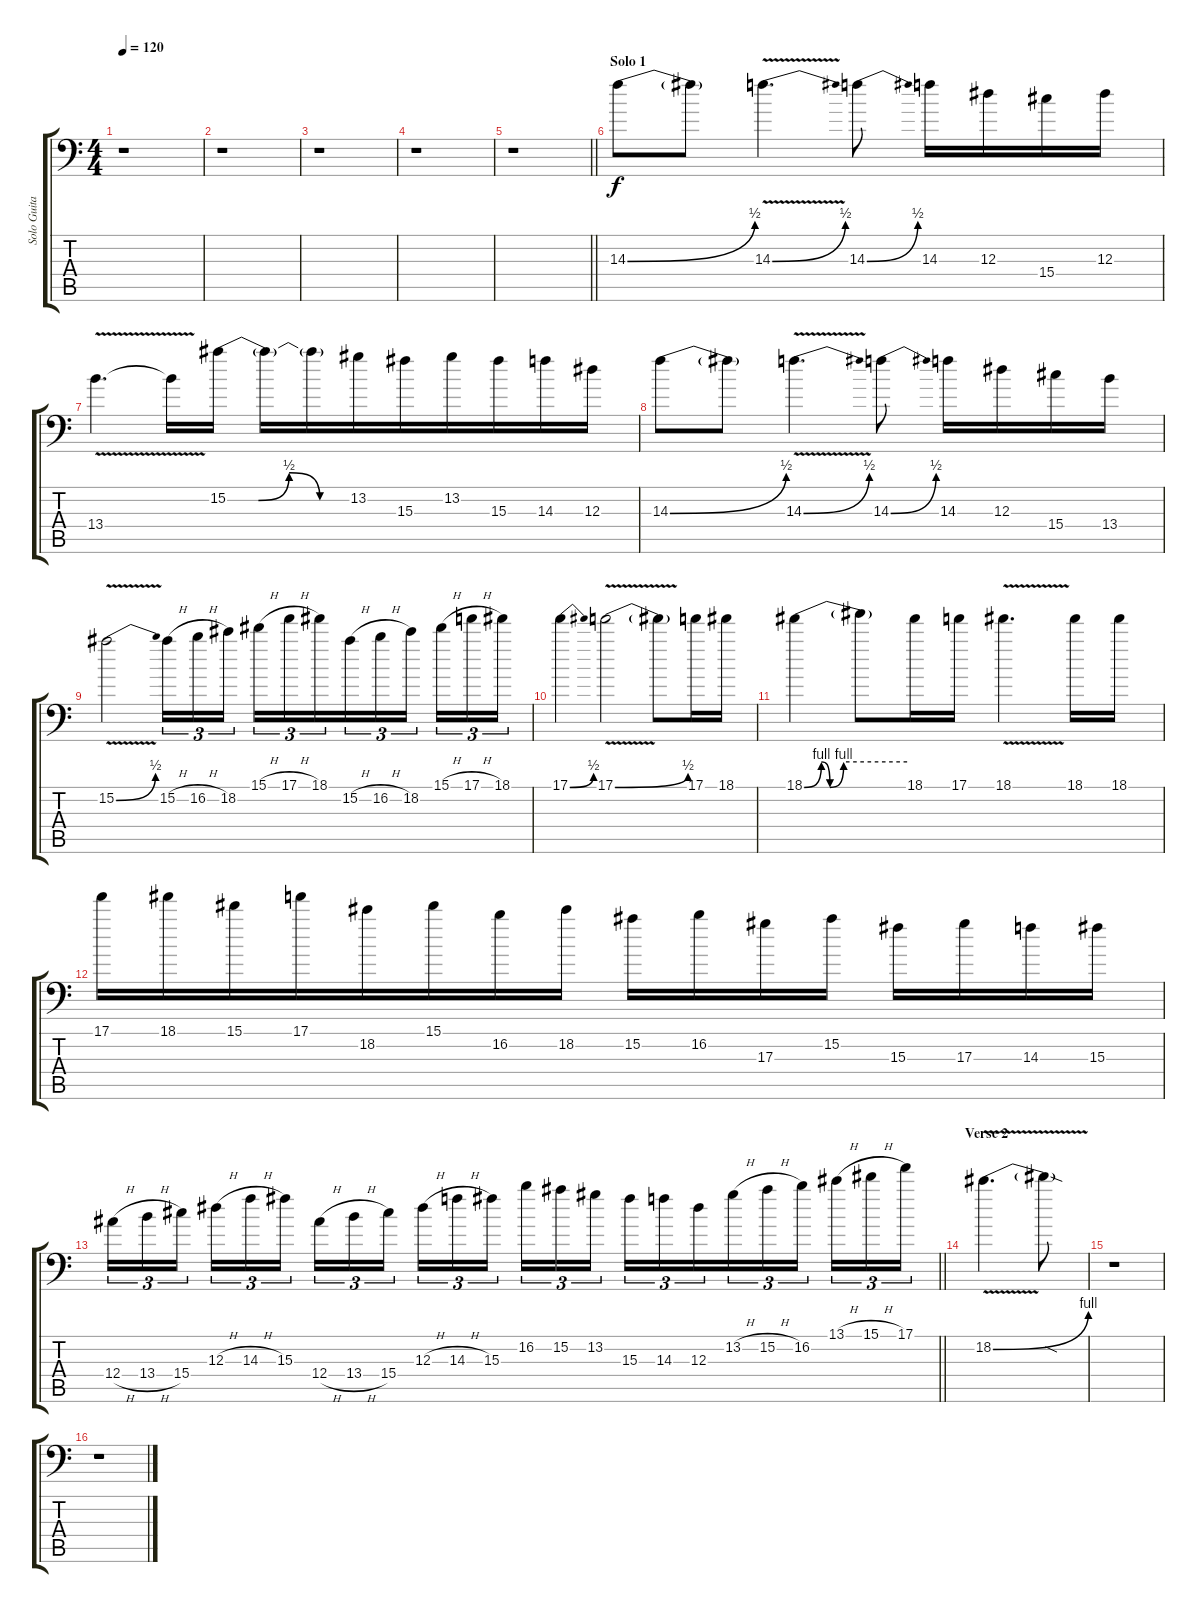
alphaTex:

\track ("Solo Guitar " "Solo Guita") {instrument distortionguitar}
\staff {score tabs}
\tuning (C4 G3 Eb3 Bb2 F2 Bb1) {hide}
\ts (4 4)
\tempo 120
\clef f4
\ks c
r.1{dy f} |
r.1 |
r.1 |
r.1 |
\barLineRight lightlight
r.1 |
\section ("" "Solo 1")
14.3{be (bend 0 0 60 2)}.8 14.3{t}.8{beam merge} 14.3{be (bend 0 0 60 2) v}.4{d} 14.3{be (bend 0 0 60 2)}.8 14.3.16 12.3.16{beam merge} 15.4.16{beam merge} 12.3.16 |
13.4{v}.4{d beam merge} 13.4{t}.16{beam merge} 15.2{be (custom 0 0 15 0 30 2 45 0 60 0)}.16 15.2{t}.16 15.2{t}.16{beam merge} 13.2.16 15.3.16{beam merge} 13.2.16 15.3.16 14.3.16 12.3.16 |
14.3{be (bend 0 0 60 2)}.8 14.3{t}.8{beam merge} 14.3{be (bend 0 0 60 2) v}.4{d} 14.3{be (bend 0 0 60 2)}.8 14.3.16 12.3.16{beam merge} 15.4.16{beam merge} 13.4.16 |
15.2{be (bend 0 0 60 2) v}.2{beam merge} 15.2{h}.16{tu (3 2) beam merge} 16.2{h}.16{tu (3 2) beam merge} 18.2.16{tu (3 2) beam splitsecondary} 15.1{h}.16{tu (3 2)} 17.1{h}.16{tu (3 2)} 18.1.16{tu (3 2) beam merge} 15.2{h}.16{tu (3 2) beam merge} 16.2{h}.16{tu (3 2)} 18.2.16{tu (3 2) beam splitsecondary} 15.1{h}.16{tu (3 2)} 17.1{h}.16{tu (3 2)} 18.1.16{tu (3 2)} |
17.1{be (bend 0 0 60 2)}.4 17.1{be (bend 0 0 60 2) v}.2{beam merge} 17.1{t}.8 17.1.16 18.1.16 |
18.1{be (custom 0 0 10 4 15 0 23 4 60 4)}.4{beam merge} 18.1{t}.8{beam merge} 18.1.16 17.1.16{beam merge} 18.1{v}.4{d} 18.1.16{beam merge} 18.1.16 |
17.1.16{beam merge} 18.1.16 15.1.16{beam merge} 17.1.16{beam merge} 18.2.16{beam merge} 15.1.16 16.2.16 18.2.16 15.2.16{beam merge} 16.2.16 17.3.16 15.2.16 15.3.16 17.3.16 14.3.16{beam merge} 15.3.16 |
\barLineRight lightlight
12.4{h}.16{tu (3 2)} 13.4{h}.16{tu (3 2)} 15.4.16{tu (3 2) beam splitsecondary} 12.3{h}.16{tu (3 2)} 14.3{h}.16{tu (3 2)} 15.3.16{tu (3 2)} 12.4{h}.16{tu (3 2) beam merge} 13.4{h}.16{tu (3 2)} 15.4.16{tu (3 2) beam splitsecondary} 12.3{h}.16{tu (3 2) beam merge} 14.3{h}.16{tu (3 2)} 15.3.16{tu (3 2)} 16.2.16{tu (3 2) beam merge} 15.2.16{tu (3 2) beam merge} 13.2.16{tu (3 2) beam splitsecondary} 15.3.16{tu (3 2)} 14.3.16{tu (3 2) beam merge} 12.3.16{tu (3 2) beam merge} 13.2{h}.16{tu (3 2)} 15.2{h}.16{tu (3 2)} 16.2.16{tu (3 2) beam splitsecondary} 13.1{h}.16{tu (3 2) beam merge} 15.1{h}.16{tu (3 2)} 17.1.16{tu (3 2)} |
\section ("" "Verse 2")
18.2{be (bend 0 0 60 4) v}.4{d} 18.2{sod t}.8 |
r.1 |
r.1
